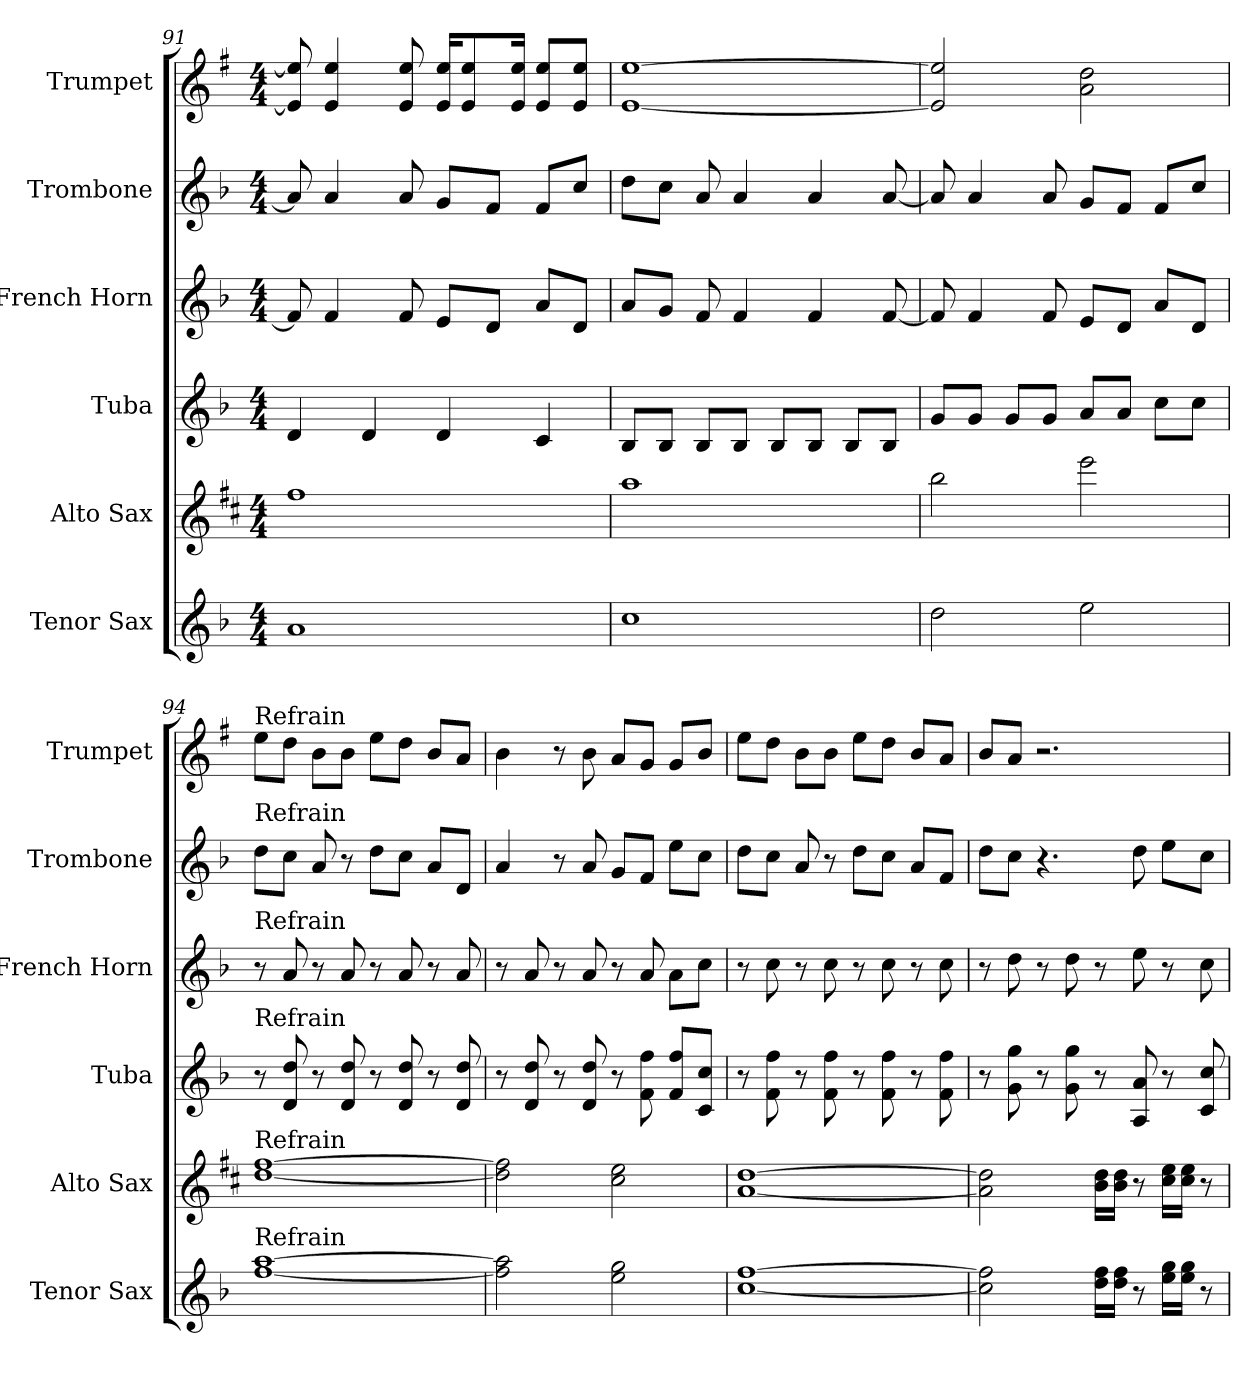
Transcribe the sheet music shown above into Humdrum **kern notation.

**kern	**kern	**kern	**kern	**kern	**kern
*part6	*part5	*part4	*part3	*part2	*part1
*staff6	*staff5	*staff4	*staff3	*staff2	*staff1
*I"Tenor Sax	*I"Alto Sax	*I"Tuba	*I"French Horn	*I"Trombone	*I"Trumpet
*I'Tenor Sax	*I'Alto Sax	*I'Tuba	*I'French Horn	*I'Trombone	*I'Trumpet
*clefG2	*clefG2	*clefG2	*clefG2	*clefG2	*clefG2
*ITrd8c14	*ITrd5c9	*ITrd15c26	*ITrd8c14	*ITrd8c14	*ITrd1c2
*k[b-]	*k[b-]	*k[b-]	*k[b-]	*k[b-]	*k[b-]
*M4/4	*M4/4	*M4/4	*M4/4	*M4/4	*M4/4
=91	=91	=91	=91	=91	=91
1A	1a	4DD	8F]	8A]	8d] 8dd]
.	.	.	4F	4A	4d 4dd
.	.	4DD	.	.	.
.	.	.	8F	8A	8d 8dd
.	.	4DD	8EL	8GL	16d 16ddKL
.	.	.	.	.	8d 8dd
.	.	.	8DJ	8FJ	.
.	.	.	.	.	16d 16ddJk
.	.	4CC	8AL	8FL	8d 8ddL
.	.	.	8DJ	8cJ	8d 8ddJ
=92	=92	=92	=92	=92	=92
1c	1cc	8BBB-L	8AL	8dL	[1d [1dd
.	.	8BBB-J	8GJ	8cJ	.
.	.	8BBB-L	8F	8A	.
.	.	8BBB-J	4F	4A	.
.	.	8BBB-L	.	.	.
.	.	8BBB-J	4F	4A	.
.	.	8BBB-L	.	.	.
.	.	8BBB-J	[8F	[8A	.
=93	=93	=93	=93	=93	=93
2d	2dd	8GGL	8F]	8A]	2d] 2dd]
.	.	8GGJ	4F	4A	.
.	.	8GGL	.	.	.
.	.	8GGJ	8F	8A	.
2e	2gg	8AAL	8EL	8GL	2g 2cc
.	.	8AAJ	8DJ	8FJ	.
.	.	8CL	8AL	8FL	.
.	.	8CJ	8DJ	8cJ	.
=94	=94	=94	=94	=94	=94
!	!	!	!	!	!LO:TX:a:t=Refrain
!	!	!	!	!LO:TX:a:t=Refrain	!
!	!	!	!LO:TX:a:t=Refrain	!	!
!	!	!LO:TX:a:t=Refrain	!	!	!
!	!LO:TX:a:t=Refrain	!	!	!	!
!LO:TX:a:t=Refrain	!	!	!	!	!
[1f [1a	[1f [1a	8r	8r	8dL	8ddL
.	.	8DD 8D	8A	8cJ	8ccJ
.	.	8r	8r	8A	8aL
.	.	8DD 8D	8A	8r	8aJ
.	.	8r	8r	8dL	8ddL
.	.	8DD 8D	8A	8cJ	8ccJ
.	.	8r	8r	8AL	8aL
.	.	8DD 8D	8A	8DJ	8gJ
=95	=95	=95	=95	=95	=95
2f] 2a]	2f] 2a]	8r	8r	4A	4a
.	.	8DD 8D	8A	.	.
.	.	8r	8r	8r	8r
.	.	8DD 8D	8A	8A	8a
2e 2g	2e 2g	8r	8r	8GL	8gL
.	.	8FF 8F	8A	8FJ	8fJ
.	.	8FF 8FL	8AL	8eL	8fL
.	.	8CC 8CJ	8cJ	8cJ	8aJ
=96	=96	=96	=96	=96	=96
[1c [1f	[1c [1f	8r	8r	8dL	8ddL
.	.	8FF 8F	8c	8cJ	8ccJ
.	.	8r	8r	8A	8aL
.	.	8FF 8F	8c	8r	8aJ
.	.	8r	8r	8dL	8ddL
.	.	8FF 8F	8c	8cJ	8ccJ
.	.	8r	8r	8AL	8aL
.	.	8FF 8F	8c	8FJ	8gJ
=97	=97	=97	=97	=97	=97
2c] 2f]	2c] 2f]	8r	8r	8dL	8aL
.	.	8GG 8G	8d	8cJ	8gJ
.	.	8r	8r	4.r	2.r
.	.	8GG 8G	8d	.	.
16d 16fLL	16d 16fLL	8r	8r	.	.
16d 16fJJ	16d 16fJJ	.	.	.	.
8r	8r	8AAA 8AA	8e	8d	.
16e 16gLL	16e 16gLL	8r	8r	8eL	.
16e 16gJJ	16e 16gJJ	.	.	.	.
8r	8r	8CC 8C	8c	8cJ	.
=	=	=	=	=	=
*-	*-	*-	*-	*-	*-
